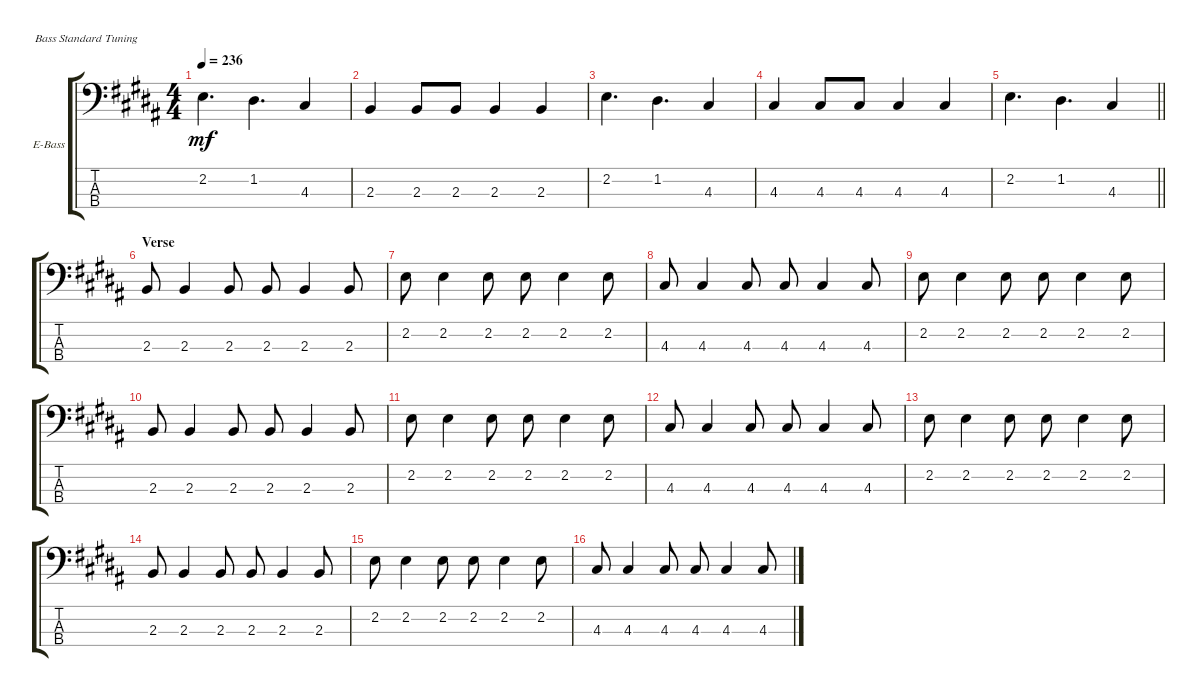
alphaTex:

\defaultSystemsLayout 4
\bracketExtendMode groupsimilarinstruments
\firstSystemTrackNameOrientation horizontal
\otherSystemsTrackNameOrientation horizontal
\track ("Bass" "E-Bass") {instrument electricbassfinger}
\staff {score tabs}
\tuning (G2 D2 A1 E1)
\ts (4 4)
\tempo 236
\clef f4
\scale
0.333333
\ks b
2.2.4{d dy mf} 1.2.4{d} 4.3.4 |
\scale
0.333333 2.3.4 2.3.8 2.3.8 2.3.4 2.3.4 |
\scale
0.333333 2.2.4{d} 1.2.4{d} 4.3.4 |
\scale
0.333333 4.3.4 4.3.8 4.3.8 4.3.4 4.3.4 |
\scale
0.333333
\barLineRight lightlight
2.2.4{d} 1.2.4{d} 4.3.4 |
\section ("" "Verse")
\scale
0.333333 2.3.8 2.3.4 2.3.8 2.3.8 2.3.4 2.3.8 |
\scale
0.333333 2.2.8 2.2.4 2.2.8 2.2.8 2.2.4 2.2.8 |
\scale
0.333333 4.3.8 4.3.4 4.3.8 4.3.8 4.3.4 4.3.8 |
\scale
0.333333 2.2.8 2.2.4 2.2.8 2.2.8 2.2.4 2.2.8 |
\scale
0.333333 2.3.8 2.3.4 2.3.8 2.3.8 2.3.4 2.3.8 |
\scale
0.333333 2.2.8 2.2.4 2.2.8 2.2.8 2.2.4 2.2.8 |
\scale
0.333333 4.3.8 4.3.4 4.3.8 4.3.8 4.3.4 4.3.8 |
\scale
0.333333 2.2.8 2.2.4 2.2.8 2.2.8 2.2.4 2.2.8 |
\scale
0.333333 2.3.8 2.3.4 2.3.8 2.3.8 2.3.4 2.3.8 |
\scale
0.333333 2.2.8 2.2.4 2.2.8 2.2.8 2.2.4 2.2.8 |
\scale
0.333333 4.3.8 4.3.4 4.3.8 4.3.8 4.3.4 4.3.8
